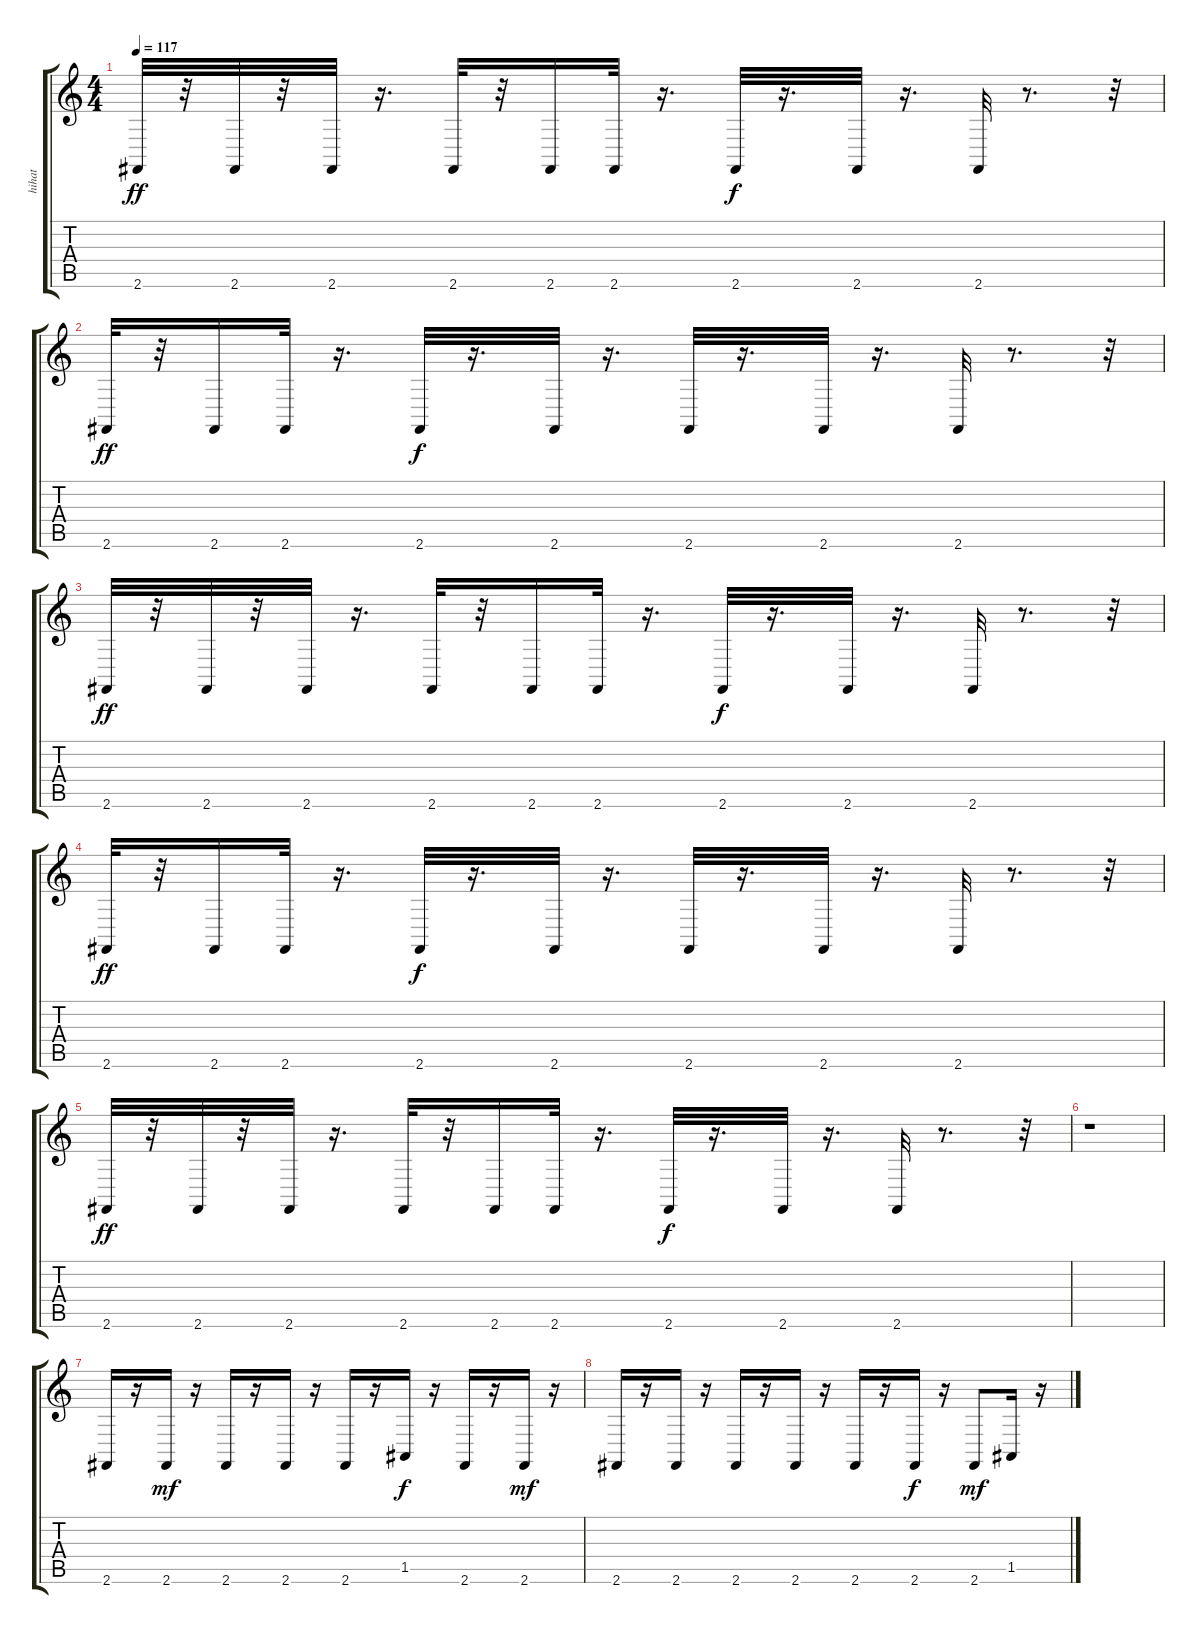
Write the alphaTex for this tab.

\track ("hihat" "hihat") {instrument synthdrum}
\staff {score tabs}
\tuning (E4 B3 G3 D3 A2 E2) {hide}
\ts (4 4)
\tempo 117
\clef g2
\ks c
2.6.32{dy ff} r.32 2.6.32 r.32 2.6.32 r.16{d} 2.6.32 r.32 2.6.16 2.6.32 r.16{d} 2.6.32{dy f} r.16{d} 2.6.32 r.16{d} 2.6.32 r.8{d} r.32 |
2.6.32{dy ff} r.32 2.6.16 2.6.32 r.16{d} 2.6.32{dy f} r.16{d} 2.6.32 r.16{d} 2.6.32 r.16{d} 2.6.32 r.16{d} 2.6.32 r.8{d} r.32 |
2.6.32{dy ff} r.32 2.6.32 r.32 2.6.32 r.16{d} 2.6.32 r.32 2.6.16 2.6.32 r.16{d} 2.6.32{dy f} r.16{d} 2.6.32 r.16{d} 2.6.32 r.8{d} r.32 |
2.6.32{dy ff} r.32 2.6.16 2.6.32 r.16{d} 2.6.32{dy f} r.16{d} 2.6.32 r.16{d} 2.6.32 r.16{d} 2.6.32 r.16{d} 2.6.32 r.8{d} r.32 |
2.6.32{dy ff} r.32 2.6.32 r.32 2.6.32 r.16{d} 2.6.32 r.32 2.6.16 2.6.32 r.16{d} 2.6.32{dy f} r.16{d} 2.6.32 r.16{d} 2.6.32 r.8{d} r.32 |
r.1 |
2.6.16 r.16 2.6.16{dy mf} r.16 2.6.16 r.16 2.6.16 r.16 2.6.16 r.16 1.5.16{dy f} r.16 2.6.16 r.16 2.6.16{dy mf} r.16 |
2.6.16 r.16 2.6.16 r.16 2.6.16 r.16 2.6.16 r.16 2.6.16 r.16 2.6.16{dy f} r.16 2.6.8{dy mf} 1.5.16 r.16
